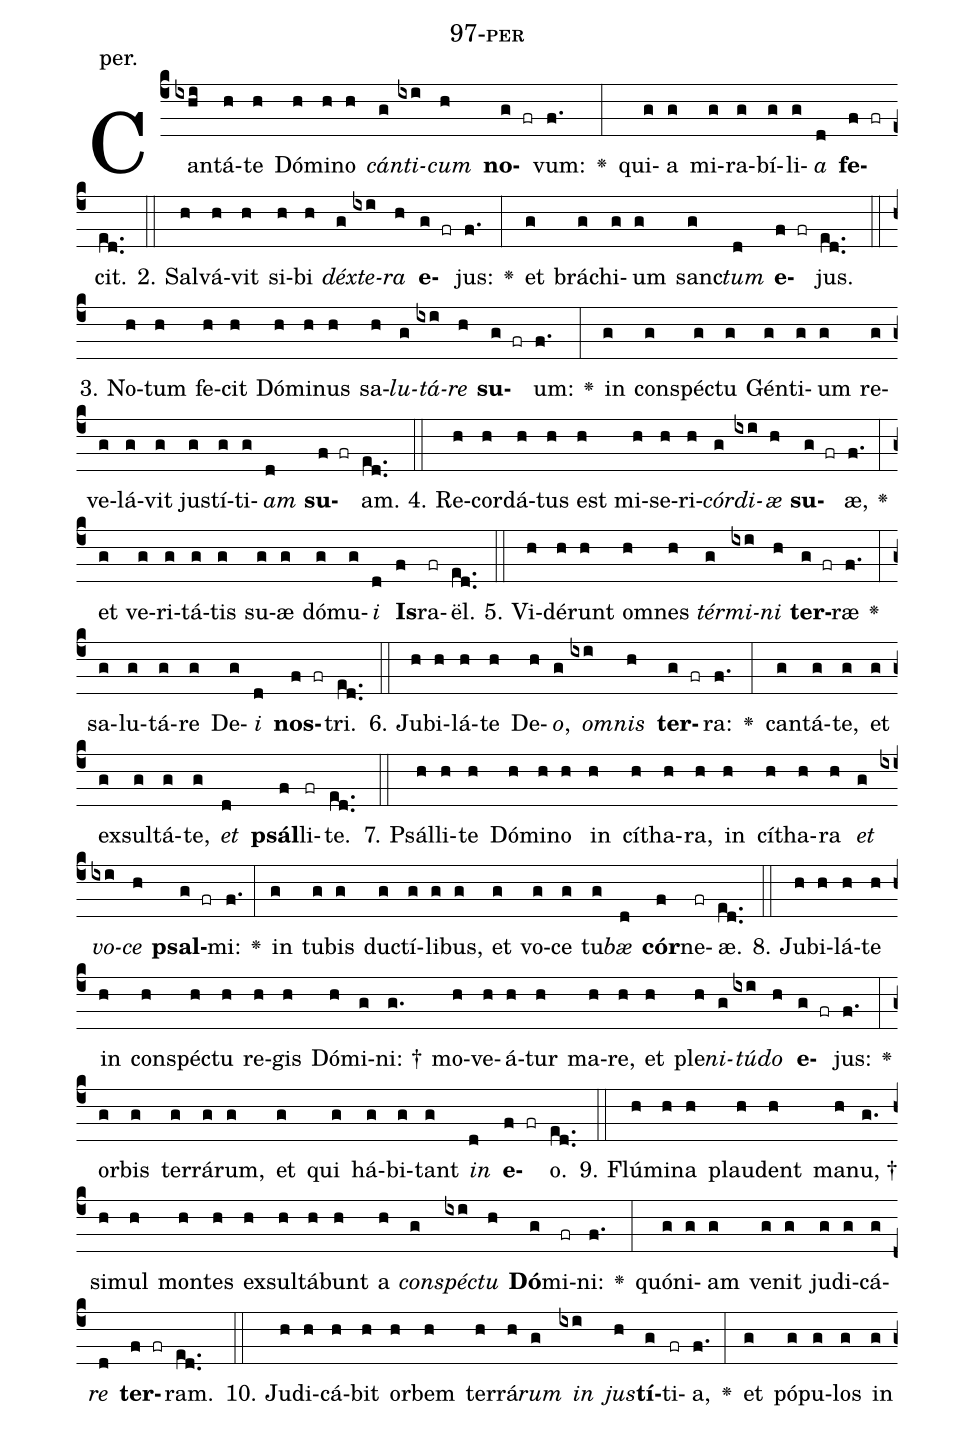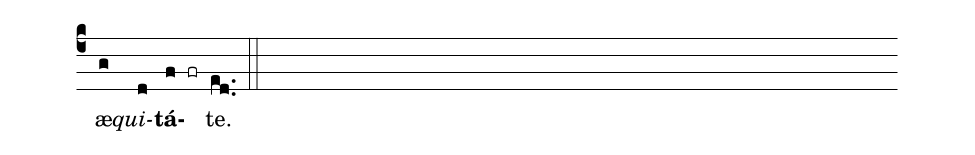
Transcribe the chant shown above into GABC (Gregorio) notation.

name: 97-per;
annotation: per.;
%%
(c4)Can(ixhi)tá(h)te(h) Dó(h)mi(h)no(h) <i>cán</i>(g)<i>ti</i>(ixi)<i>cum</i>(h) <b>no</b>(g fr)vum:(f.) <v>\greheightstar</v>(:) qui(g)a(g) mi(g)ra(g)bí(g)li(g)<i>a</i>(d) <b>fe</b>(f fr)cit.(ed..) (::)
2. Sal(h)vá(h)vit(h) si(h)bi(h) <i>déx</i>(g)<i>te</i>(ixi)<i>ra</i>(h) <b>e</b>(g fr)jus:(f.) <v>\greheightstar</v>(:) et(g) brá(g)chi(g)um(g) sanc(g)<i>tum</i>(d) <b>e</b>(f fr)jus.(ed..) (::)
3. No(h)tum(h) fe(h)cit(h) Dó(h)mi(h)nus(h) sa(h)<i>lu</i>(g)<i>tá</i>(ixi)<i>re</i>(h) <b>su</b>(g fr)um:(f.) <v>\greheightstar</v>(:) in(g) con(g)spéc(g)tu(g) Gén(g)ti(g)um(g) re(g)ve(g)lá(g)vit(g) jus(g)tí(g)ti(g)<i>am</i>(d) <b>su</b>(f fr)am.(ed..) (::)
4. Re(h)cor(h)dá(h)tus(h) est(h) mi(h)se(h)ri(h)<i>cór</i>(g)<i>di</i>(ixi)<i>æ</i>(h) <b>su</b>(g fr)æ,(f.) <v>\greheightstar</v>(:) et(g) ve(g)ri(g)tá(g)tis(g) su(g)æ(g) dó(g)mu(g)<i>i</i>(d) <b>Is</b>(f)ra(fr)ël.(ed..) (::)
5. Vi(h)dé(h)runt(h) om(h)nes(h) <i>tér</i>(g)<i>mi</i>(ixi)<i>ni</i>(h) <b>ter</b>(g fr)ræ(f.) <v>\greheightstar</v>(:) sa(g)lu(g)tá(g)re(g) De(g)<i>i</i>(d) <b>nos</b>(f fr)tri.(ed..) (::)
6. Ju(h)bi(h)lá(h)te(h) De(h)<i>o</i>,(g) <i>om</i>(ixi)<i>nis</i>(h) <b>ter</b>(g fr)ra:(f.) <v>\greheightstar</v>(:) can(g)tá(g)te,(g) et(g) ex(g)sul(g)tá(g)te,(g) <i>et</i>(d) <b>psál</b>(f)li(fr)te.(ed..) (::)
7. Psál(h)li(h)te(h) Dó(h)mi(h)no(h) in(h) cí(h)tha(h)ra,(h) in(h) cí(h)tha(h)ra(h) <i>et</i>(g) <i>vo</i>(ixi)<i>ce</i>(h) <b>psal</b>(g fr)mi:(f.) <v>\greheightstar</v>(:) in(g) tu(g)bis(g) duc(g)tí(g)li(g)bus,(g) et(g) vo(g)ce(g) tu(g)<i>bæ</i>(d) <b>cór</b>(f)ne(fr)æ.(ed..) (::)
8. Ju(h)bi(h)lá(h)te(h) in(h) con(h)spéc(h)tu(h) re(h)gis(h) Dó(h)mi(g)ni: †(g.) mo(h)ve(h)á(h)tur(h) ma(h)re,(h) et(h) ple(h)<i>ni</i>(g)<i>tú</i>(ixi)<i>do</i>(h) <b>e</b>(g fr)jus:(f.) <v>\greheightstar</v>(:) or(g)bis(g) ter(g)rá(g)rum,(g) et(g) qui(g) há(g)bi(g)tant(g) <i>in</i>(d) <b>e</b>(f fr)o.(ed..) (::)
9. Flú(h)mi(h)na(h) plau(h)dent(h) ma(h)nu, †(g.) si(h)mul(h) mon(h)tes(h) ex(h)sul(h)tá(h)bunt(h) a(h) <i>con</i>(g)<i>spéc</i>(ixi)<i>tu</i>(h) <b>Dó</b>(g)mi(fr)ni:(f.) <v>\greheightstar</v>(:) quón(g)i(g)am(g) ve(g)nit(g) ju(g)di(g)cá(g)<i>re</i>(d) <b>ter</b>(f fr)ram.(ed..) (::)
10. Ju(h)di(h)cá(h)bit(h) or(h)bem(h) ter(h)rá(h)<i>rum</i>(g) <i>in</i>(ixi) <i>jus</i>(h)<b>tí</b>(g)ti(fr)a,(f.) <v>\greheightstar</v>(:) et(g) pó(g)pu(g)los(g) in(g) æ(g)<i>qui</i>(d)<b>tá</b>(f fr)te.(ed..) (::)
